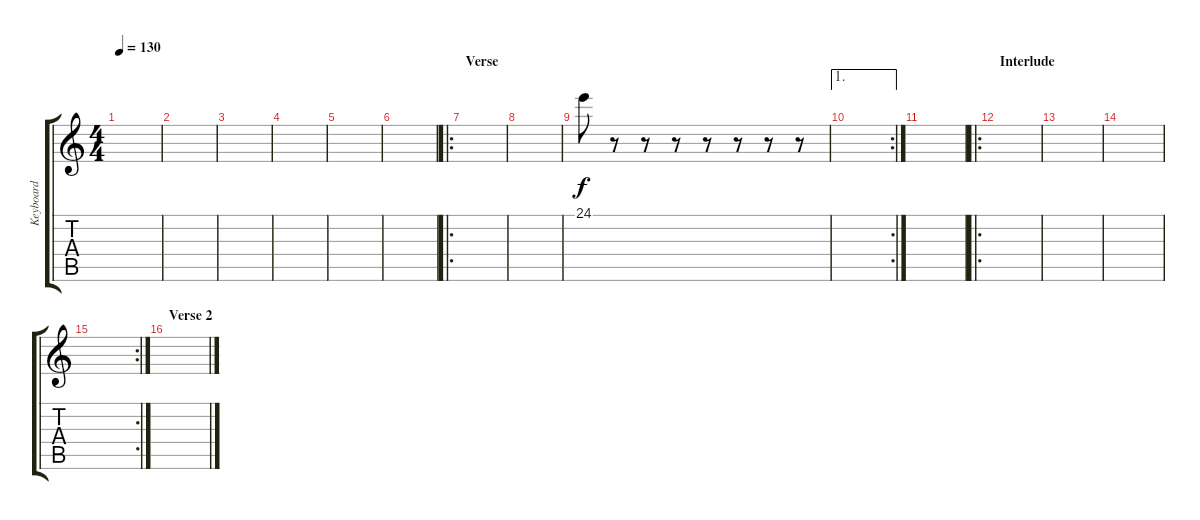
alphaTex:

\track ("Keyboard" "Keyboard") {instrument tubularbells}
\staff {score tabs}
\tuning (E4 B3 G3 D3 A2 E2) {hide}
\ts (4 4)
\tempo 130
\clef g2
\ks c
|
|
|
|
|
|
\ro
\section ("" "Verse")
|
|
24.1.8 r.8 r.8 r.8 r.8 r.8 r.8 r.8 |
\ae 1
\rc 2
|
|
\ro
\section ("" "Interlude")
|
|
|
\rc 2
|
\section ("" "Verse 2")
